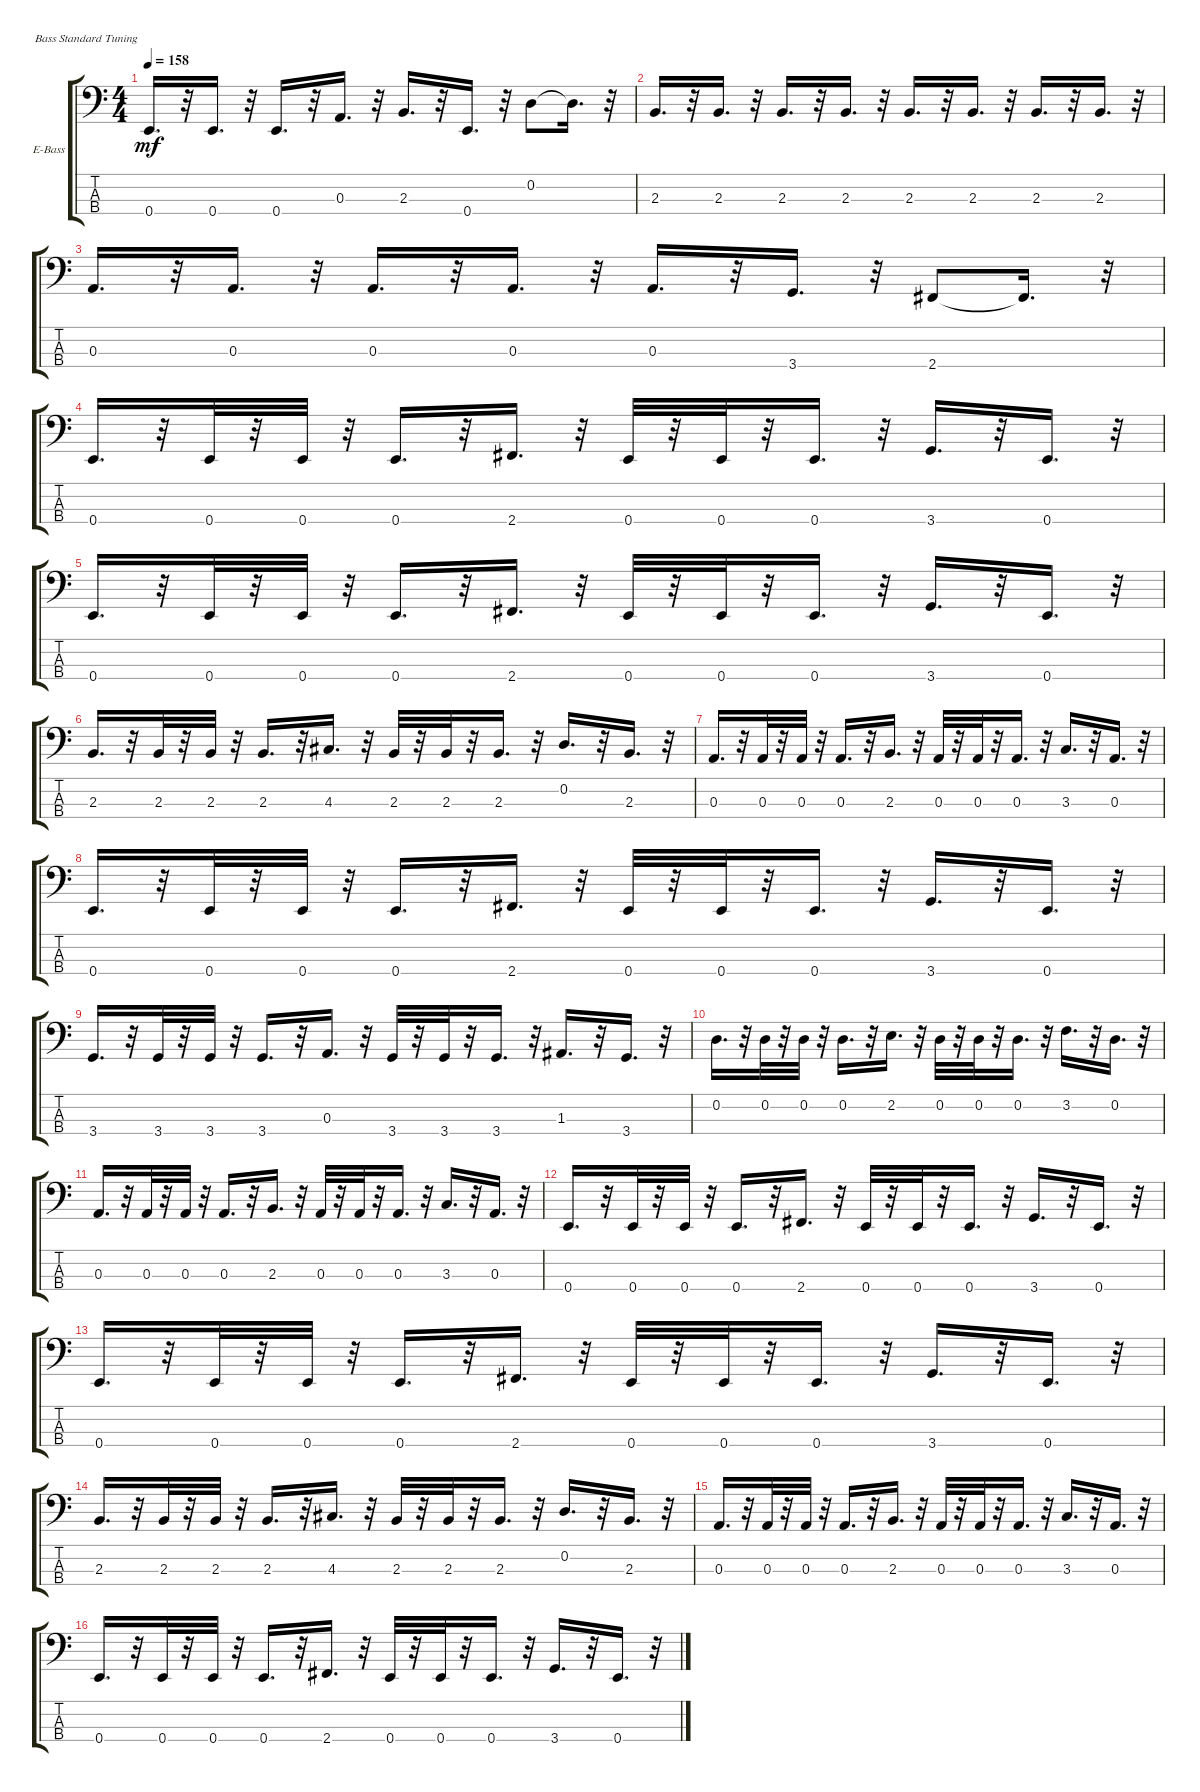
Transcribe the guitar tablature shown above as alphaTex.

\bracketExtendMode groupsimilarinstruments
\firstSystemTrackNameOrientation horizontal
\otherSystemsTrackNameOrientation horizontal
\track ("" "E-Bass") {instrument electricbassfinger}
\staff {score tabs}
\tuning (G2 D2 A1 E1)
\ts (4 4)
\tempo 158
\clef f4
\ks c
0.4.16{d dy mf} r.32 0.4.16{d} r.32 0.4.16{d} r.32 0.3.16{d} r.32 2.3.16{d} r.32 0.4.16{d} r.32 0.2.8 0.2{t}.16{d} r.32 |
2.3.16{d} r.32 2.3.16{d} r.32 2.3.16{d} r.32 2.3.16{d} r.32 2.3.16{d} r.32 2.3.16{d} r.32 2.3.16{d} r.32 2.3.16{d} r.32 |
0.3.16{d} r.32 0.3.16{d} r.32 0.3.16{d} r.32 0.3.16{d} r.32 0.3.16{d} r.32 3.4.16{d} r.32 2.4.8 2.4{t}.16{d} r.32 |
0.4.16{d} r.32 0.4.32 r.32 0.4.32 r.32 0.4.16{d} r.32 2.4.16{d} r.32 0.4.32 r.32 0.4.32 r.32 0.4.16{d} r.32 3.4.16{d} r.32 0.4.16{d} r.32 |
0.4.16{d} r.32 0.4.32 r.32 0.4.32 r.32 0.4.16{d} r.32 2.4.16{d} r.32 0.4.32 r.32 0.4.32 r.32 0.4.16{d} r.32 3.4.16{d} r.32 0.4.16{d} r.32 |
2.3.16{d} r.32 2.3.32 r.32 2.3.32 r.32 2.3.16{d} r.32 4.3.16{d} r.32 2.3.32 r.32 2.3.32 r.32 2.3.16{d} r.32 0.2.16{d} r.32 2.3.16{d} r.32 |
0.3.16{d} r.32 0.3.32 r.32 0.3.32 r.32 0.3.16{d} r.32 2.3.16{d} r.32 0.3.32 r.32 0.3.32 r.32 0.3.16{d} r.32 3.3.16{d} r.32 0.3.16{d} r.32 |
0.4.16{d} r.32 0.4.32 r.32 0.4.32 r.32 0.4.16{d} r.32 2.4.16{d} r.32 0.4.32 r.32 0.4.32 r.32 0.4.16{d} r.32 3.4.16{d} r.32 0.4.16{d} r.32 |
3.4.16{d} r.32 3.4.32 r.32 3.4.32 r.32 3.4.16{d} r.32 0.3.16{d} r.32 3.4.32 r.32 3.4.32 r.32 3.4.16{d} r.32 1.3.16{d} r.32 3.4.16{d} r.32 |
0.2.16{d} r.32 0.2.32 r.32 0.2.32 r.32 0.2.16{d} r.32 2.2.16{d} r.32 0.2.32 r.32 0.2.32 r.32 0.2.16{d} r.32 3.2.16{d} r.32 0.2.16{d} r.32 |
0.3.16{d} r.32 0.3.32 r.32 0.3.32 r.32 0.3.16{d} r.32 2.3.16{d} r.32 0.3.32 r.32 0.3.32 r.32 0.3.16{d} r.32 3.3.16{d} r.32 0.3.16{d} r.32 |
0.4.16{d} r.32 0.4.32 r.32 0.4.32 r.32 0.4.16{d} r.32 2.4.16{d} r.32 0.4.32 r.32 0.4.32 r.32 0.4.16{d} r.32 3.4.16{d} r.32 0.4.16{d} r.32 |
0.4.16{d} r.32 0.4.32 r.32 0.4.32 r.32 0.4.16{d} r.32 2.4.16{d} r.32 0.4.32 r.32 0.4.32 r.32 0.4.16{d} r.32 3.4.16{d} r.32 0.4.16{d} r.32 |
2.3.16{d} r.32 2.3.32 r.32 2.3.32 r.32 2.3.16{d} r.32 4.3.16{d} r.32 2.3.32 r.32 2.3.32 r.32 2.3.16{d} r.32 0.2.16{d} r.32 2.3.16{d} r.32 |
0.3.16{d} r.32 0.3.32 r.32 0.3.32 r.32 0.3.16{d} r.32 2.3.16{d} r.32 0.3.32 r.32 0.3.32 r.32 0.3.16{d} r.32 3.3.16{d} r.32 0.3.16{d} r.32 |
0.4.16{d} r.32 0.4.32 r.32 0.4.32 r.32 0.4.16{d} r.32 2.4.16{d} r.32 0.4.32 r.32 0.4.32 r.32 0.4.16{d} r.32 3.4.16{d} r.32 0.4.16{d} r.32
